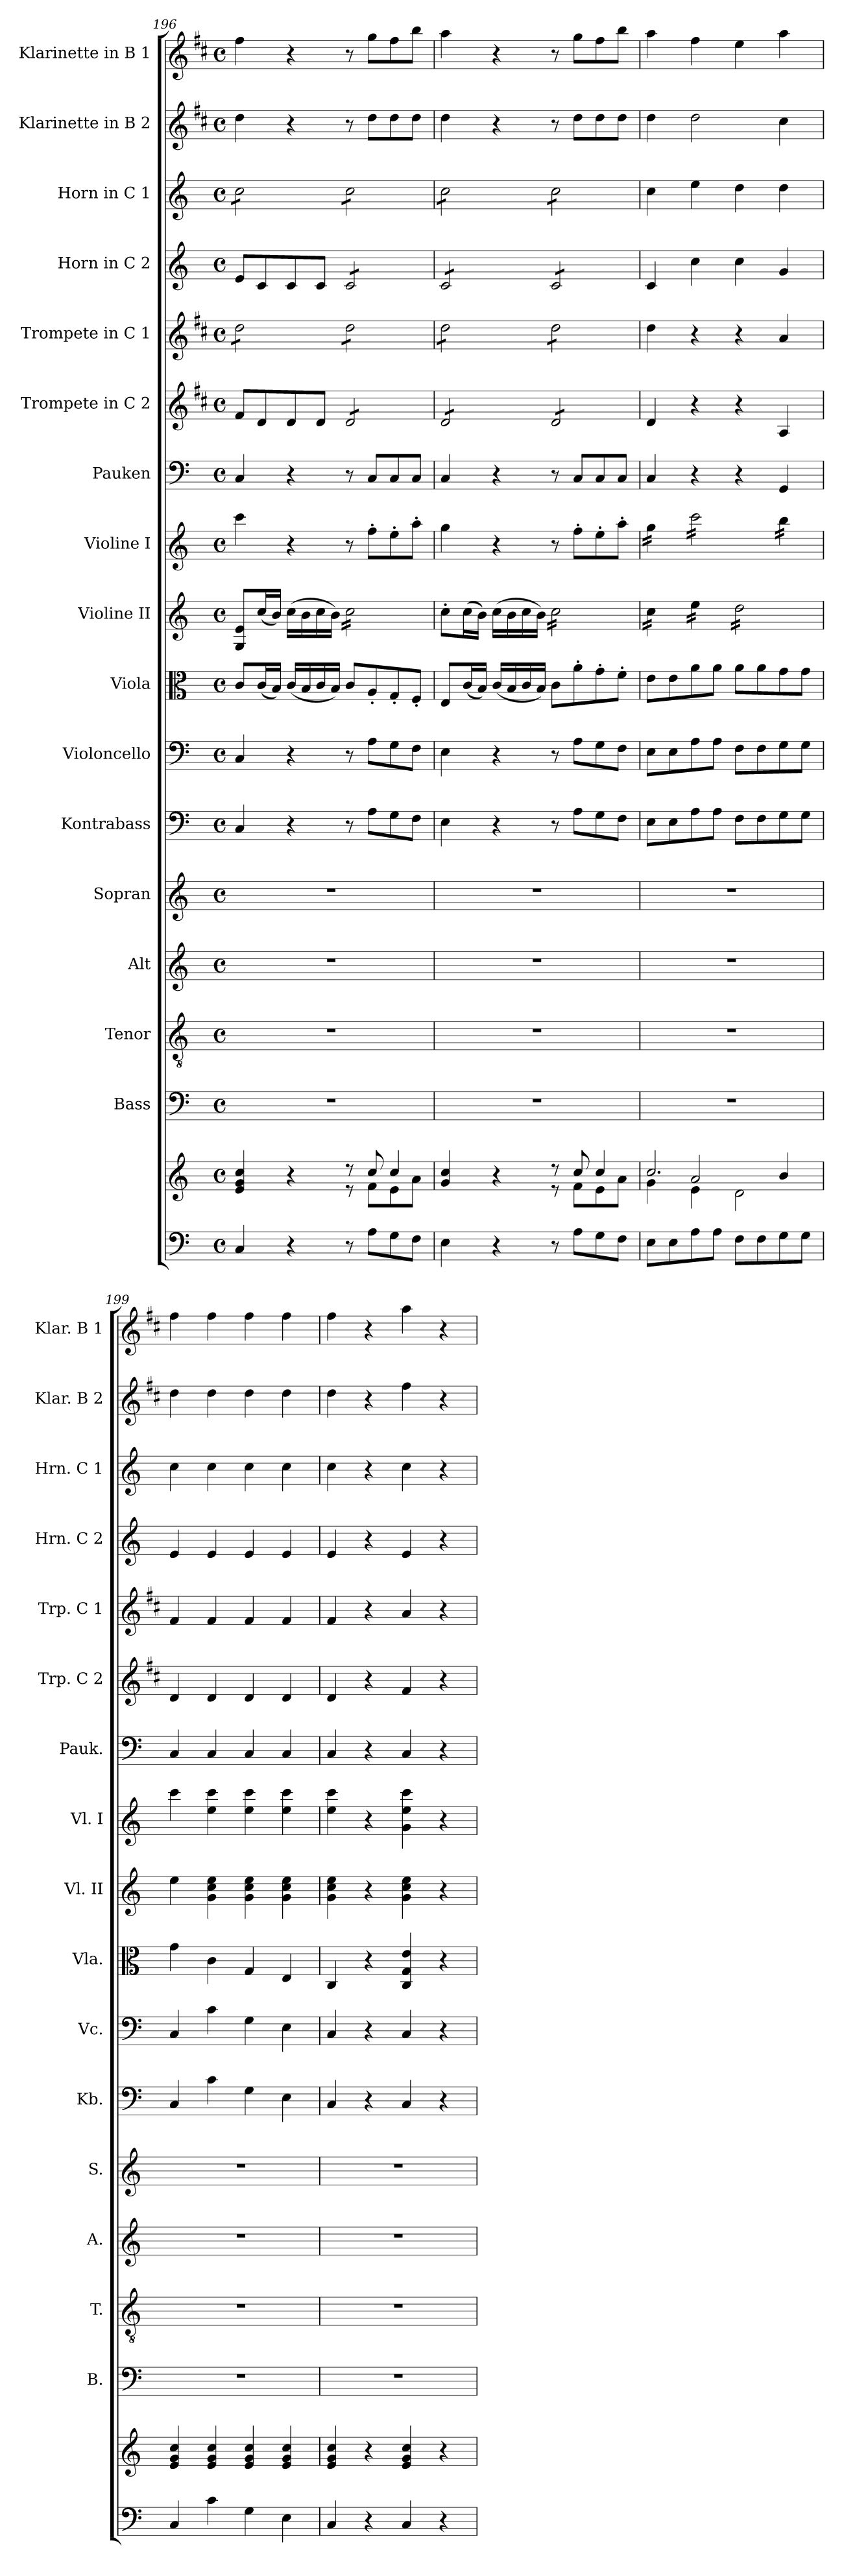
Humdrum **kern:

**kern	**kern	**kern	**kern	**kern	**kern	**kern	**kern	**kern	**kern	**kern	**kern	**kern	**kern	**kern	**kern	**kern	**kern
*part17	*part17	*part16	*part15	*part14	*part13	*part12	*part11	*part10	*part9	*part8	*part7	*part6	*part5	*part4	*part3	*part2	*part1
*staff18	*staff17	*staff16	*staff15	*staff14	*staff13	*staff12	*staff11	*staff10	*staff9	*staff8	*staff7	*staff6	*staff5	*staff4	*staff3	*staff2	*staff1
*	*	*I"Bass	*I"Tenor	*I"Alt	*I"Sopran	*I"Kontrabass	*I"Violoncello	*I"Viola	*I"Violine II	*I"Violine I	*I"Pauken	*I"Trompete in C 2	*I"Trompete in C 1	*I"Horn in C 2	*I"Horn in C 1	*I"Klarinette in B 2	*I"Klarinette in B 1
*	*	*I'B.	*I'T.	*I'A.	*I'S.	*I'Kb.	*I'Vc.	*I'Vla.	*I'Vl. II	*I'Vl. I	*I'Pauk.	*I'Trp. C 2	*I'Trp. C 1	*I'Hrn. C 2	*I'Hrn. C 1	*I'Klar. B 2	*I'Klar. B 1
*clefF4	*clefG2	*clefF4	*clefGv2	*clefG2	*clefG2	*clefF4	*clefF4	*clefC3	*clefG2	*clefG2	*clefF4	*clefG2	*clefG2	*clefG2	*clefG2	*clefG2	*clefG2
*	*	*	*	*	*	*ITrd7c12	*	*	*	*	*	*ITrd1c2	*ITrd1c2	*ITrd7c12	*ITrd7c12	*ITrd1c2	*ITrd1c2
*k[]	*k[]	*k[]	*k[]	*k[]	*k[]	*k[]	*k[]	*k[]	*k[]	*k[]	*k[]	*k[]	*k[]	*k[]	*k[]	*k[]	*k[]
*C:	*C:	*C:	*C:	*C:	*C:	*C:	*C:	*C:	*C:	*C:	*C:	*C:	*C:	*C:	*C:	*C:	*C:
*M4/4	*M4/4	*M4/4	*M4/4	*M4/4	*M4/4	*M4/4	*M4/4	*M4/4	*M4/4	*M4/4	*M4/4	*M4/4	*M4/4	*M4/4	*M4/4	*M4/4	*M4/4
*met(c)	*met(c)	*met(c)	*met(c)	*met(c)	*met(c)	*met(c)	*met(c)	*met(c)	*met(c)	*met(c)	*met(c)	*met(c)	*met(c)	*met(c)	*met(c)	*met(c)	*met(c)
=196	=196	=196	=196	=196	=196	=196	=196	=196	=196	=196	=196	=196	=196	=196	=196	=196	=196
*	*^	*	*	*	*	*	*	*	*	*	*	*	*	*	*	*	*
*	*	*	*	*	*	*	*	*	*	*	*	*	*	*tremolo	*	*	*	*
*	*	*	*	*	*	*	*	*	*	*	*	*	*	*	*	*tremolo	*	*
4C/	4e/ 4g/ 4cc/	2ryy	1r	1r	1r	1r	4CC/	4C/	8c/L	8G/ 8e/L	4ccc\	4C/	8e/L	8cc\L	8E/L	8c\L	4cc\	4ee\
.	.	.	.	.	.	.	.	.	(<16c/L	(<16cc/L	.	.	8c/	8cc\	8C/	8c\	.	.
.	.	.	.	.	.	.	.	.	16B/JJ)	16b/JJ)	.	.	.	.	.	.	.	.
4r	4r	.	.	.	.	.	4r	4r	(<16c/LL	(>16cc\LL	4r	4r	8c/	8cc\	8C/	8c\	4r	4r
.	.	.	.	.	.	.	.	.	16B/	16b\	.	.	.	.	.	.	.	.
.	.	.	.	.	.	.	.	.	16c/	16cc\	.	.	8c/J	8cc\J	8C/J	8c\J	.	.
.	.	.	.	.	.	.	.	.	16B/JJ)	16b\JJ)	.	.	.	.	.	.	.	.
*	*	*	*	*	*	*	*	*	*	*tremolo	*	*	*	*	*	*	*	*
*	*	*	*	*	*	*	*	*	*	*	*	*	*tremolo	*	*	*	*	*
*	*	*	*	*	*	*	*	*	*	*	*	*	*	*	*tremolo	*	*	*
8r	8r	8r	.	.	.	.	8r	8r	8c/L	16cc\LL	8r	8r	8c/L	8cc\L	8C/L	8c\L	8r	8r
.	.	.	.	.	.	.	.	.	.	16cc\	.	.	.	.	.	.	.	.
8A\L	8cc/	8f\L	.	.	.	.	8AA\L	8A\L	8A'</	16cc\	8ff'>\L	8C/L	8c/	8cc\	8C/	8c\	8cc\L	8ff\L
.	.	.	.	.	.	.	.	.	.	16cc\	.	.	.	.	.	.	.	.
8G\	4cc/	8e\	.	.	.	.	8GG\	8G\	8G'</	16cc\	8ee'>\	8C/	8c/	8cc\	8C/	8c\	8cc\	8ee\
.	.	.	.	.	.	.	.	.	.	16cc\	.	.	.	.	.	.	.	.
8F\J	.	8a\J	.	.	.	.	8FF\J	8F\J	8F'</J	16cc\	8aa'>\J	8C/J	8c/J	8cc\J	8C/J	8c\J	8cc\J	8aa\J
.	.	.	.	.	.	.	.	.	.	16cc\JJ	.	.	.	.	.	.	.	.
*	*	*	*	*	*	*	*	*	*	*Xtremolo	*	*	*	*	*	*	*	*
=197	=197	=197	=197	=197	=197	=197	=197	=197	=197	=197	=197	=197	=197	=197	=197	=197	=197	=197
4E\	4g/ 4cc/	2ryy	1r	1r	1r	1r	4EE\	4E\	8E/L	8cc'>\L	4gg\	4C/	8c/L	8cc\L	8C/L	8c\L	4cc\	4gg\
.	.	.	.	.	.	.	.	.	(<16c/L	(>16cc\L	.	.	8c/	8cc\	8C/	8c\	.	.
.	.	.	.	.	.	.	.	.	16B/JJ)	16b\JJ)	.	.	.	.	.	.	.	.
4r	4r	.	.	.	.	.	4r	4r	(<16c/LL	(>16cc\LL	4r	4r	8c/	8cc\	8C/	8c\	4r	4r
.	.	.	.	.	.	.	.	.	16B/	16b\	.	.	.	.	.	.	.	.
.	.	.	.	.	.	.	.	.	16c/	16cc\	.	.	8c/J	8cc\J	8C/J	8c\J	.	.
.	.	.	.	.	.	.	.	.	16B/JJ)	16b\JJ)	.	.	.	.	.	.	.	.
*	*	*	*	*	*	*	*	*	*	*tremolo	*	*	*	*	*	*	*	*
8r	8r	8r	.	.	.	.	8r	8r	8c\L	16cc\LL	8r	8r	8c/L	8cc\L	8C/L	8c\L	8r	8r
.	.	.	.	.	.	.	.	.	.	16cc\	.	.	.	.	.	.	.	.
8A\L	8cc/	8f\L	.	.	.	.	8AA\L	8A\L	8a'>\	16cc\	8ff'>\L	8C/L	8c/	8cc\	8C/	8c\	8cc\L	8ff\L
.	.	.	.	.	.	.	.	.	.	16cc\	.	.	.	.	.	.	.	.
8G\	4cc/	8e\	.	.	.	.	8GG\	8G\	8g'>\	16cc\	8ee'>\	8C/	8c/	8cc\	8C/	8c\	8cc\	8ee\
.	.	.	.	.	.	.	.	.	.	16cc\	.	.	.	.	.	.	.	.
8F\J	.	8a\J	.	.	.	.	8FF\J	8F\J	8f'>\J	16cc\	8aa'>\J	8C/J	8c/J	8cc\J	8C/J	8c\J	8cc\J	8aa\J
*	*	*	*	*	*	*	*	*	*	*	*	*	*	*	*	*Xtremolo	*	*
*	*	*	*	*	*	*	*	*	*	*	*	*	*	*	*Xtremolo	*	*	*
*	*	*	*	*	*	*	*	*	*	*	*	*	*	*Xtremolo	*	*	*	*
*	*	*	*	*	*	*	*	*	*	*	*	*	*Xtremolo	*	*	*	*	*
.	.	.	.	.	.	.	.	.	.	16cc\JJ	.	.	.	.	.	.	.	.
!!LO:PB:g=z
=198	=198	=198	=198	=198	=198	=198	=198	=198	=198	=198	=198	=198	=198	=198	=198	=198	=198	=198
*	*	*^	*	*	*	*	*	*	*	*	*	*	*	*	*	*	*	*
*	*	*	*	*	*	*	*	*	*	*	*	*tremolo	*	*	*	*	*	*	*
8E\L	2.cc/	4g\	4ryy	1r	1r	1r	1r	8EE\L	8E\L	8e\L	16cc\LL	16gg\LL	4C/	4c/	4cc\	4C/	4c\	4cc\	4gg\
.	.	.	.	.	.	.	.	.	.	.	16cc\	16gg\	.	.	.	.	.	.	.
8E\	.	.	.	.	.	.	.	8EE\	8E\	8e\	16cc\	16gg\	.	.	.	.	.	.	.
.	.	.	.	.	.	.	.	.	.	.	16cc\JJ	16gg\JJ	.	.	.	.	.	.	.
8A\	.	4e\	2a/	.	.	.	.	8AA\	8A\	8a\	16ee\LL	16ccc\LL	4r	4r	4r	4c\	4e\	2cc\	4ee\
.	.	.	.	.	.	.	.	.	.	.	16ee\	16ccc\	.	.	.	.	.	.	.
8A\J	.	.	.	.	.	.	.	8AA\J	8A\J	8a\J	16ee\	16ccc\	.	.	.	.	.	.	.
.	.	.	.	.	.	.	.	.	.	.	16ee\JJ	16ccc\	.	.	.	.	.	.	.
8F\L	.	2d\	.	.	.	.	.	8FF\L	8F\L	8a\L	16dd\LL	16ccc\	4r	4r	4r	4c\	4d\	.	4dd\
.	.	.	.	.	.	.	.	.	.	.	16dd\	16ccc\	.	.	.	.	.	.	.
8F\	.	.	.	.	.	.	.	8FF\	8F\	8a\	16dd\	16ccc\	.	.	.	.	.	.	.
.	.	.	.	.	.	.	.	.	.	.	16dd\	16ccc\JJ	.	.	.	.	.	.	.
8G\	4b/	.	4ryy	.	.	.	.	8GG\	8G\	8g\	16dd\	16bb\LL	4GG/	4G/	4g/	4G/	4d\	4b\	4gg\
.	.	.	.	.	.	.	.	.	.	.	16dd\	16bb\	.	.	.	.	.	.	.
8G\J	.	.	.	.	.	.	.	8GG\J	8G\J	8g\J	16dd\	16bb\	.	.	.	.	.	.	.
.	.	.	.	.	.	.	.	.	.	.	16dd\JJ	16bb\JJ	.	.	.	.	.	.	.
*	*	*	*	*	*	*	*	*	*	*	*	*Xtremolo	*	*	*	*	*	*	*
*	*	*	*	*	*	*	*	*	*	*	*Xtremolo	*	*	*	*	*	*	*	*
*	*v	*v	*v	*	*	*	*	*	*	*	*	*	*	*	*	*	*	*	*
=199	=199	=199	=199	=199	=199	=199	=199	=199	=199	=199	=199	=199	=199	=199	=199	=199	=199
4C/	4e/ 4g/ 4cc/	1r	1r	1r	1r	4CC/	4C/	4g\	4ee\	4ccc\	4C/	4c/	4e/	4E/	4c\	4cc\	4ee\
4c\	4e/ 4g/ 4cc/	.	.	.	.	4C\	4c\	4c\	4g\ 4cc\ 4ee\	4ee\ 4ccc\	4C/	4c/	4e/	4E/	4c\	4cc\	4ee\
4G\	4e/ 4g/ 4cc/	.	.	.	.	4GG\	4G\	4G/	4g\ 4cc\ 4ee\	4ee\ 4ccc\	4C/	4c/	4e/	4E/	4c\	4cc\	4ee\
4E\	4e/ 4g/ 4cc/	.	.	.	.	4EE\	4E\	4E/	4g\ 4cc\ 4ee\	4ee\ 4ccc\	4C/	4c/	4e/	4E/	4c\	4cc\	4ee\
=200	=200	=200	=200	=200	=200	=200	=200	=200	=200	=200	=200	=200	=200	=200	=200	=200	=200
4C/	4e/ 4g/ 4cc/	1r	1r	1r	1r	4CC/	4C/	4C/	4g\ 4cc\ 4ee\	4ee\ 4ccc\	4C/	4c/	4e/	4E/	4c\	4cc\	4ee\
4r	4r	.	.	.	.	4r	4r	4r	4r	4r	4r	4r	4r	4r	4r	4r	4r
4C/	4e/ 4g/ 4cc/	.	.	.	.	4CC/	4C/	4C/ 4G/ 4e/	4g\ 4cc\ 4ee\	4g\ 4ee\ 4ccc\	4C/	4e/	4g/	4E/	4c\	4ee\	4gg\
4r	4r	.	.	.	.	4r	4r	4r	4r	4r	4r	4r	4r	4r	4r	4r	4r
=	=	=	=	=	=	=	=	=	=	=	=	=	=	=	=	=	=
*-	*-	*-	*-	*-	*-	*-	*-	*-	*-	*-	*-	*-	*-	*-	*-	*-	*-
